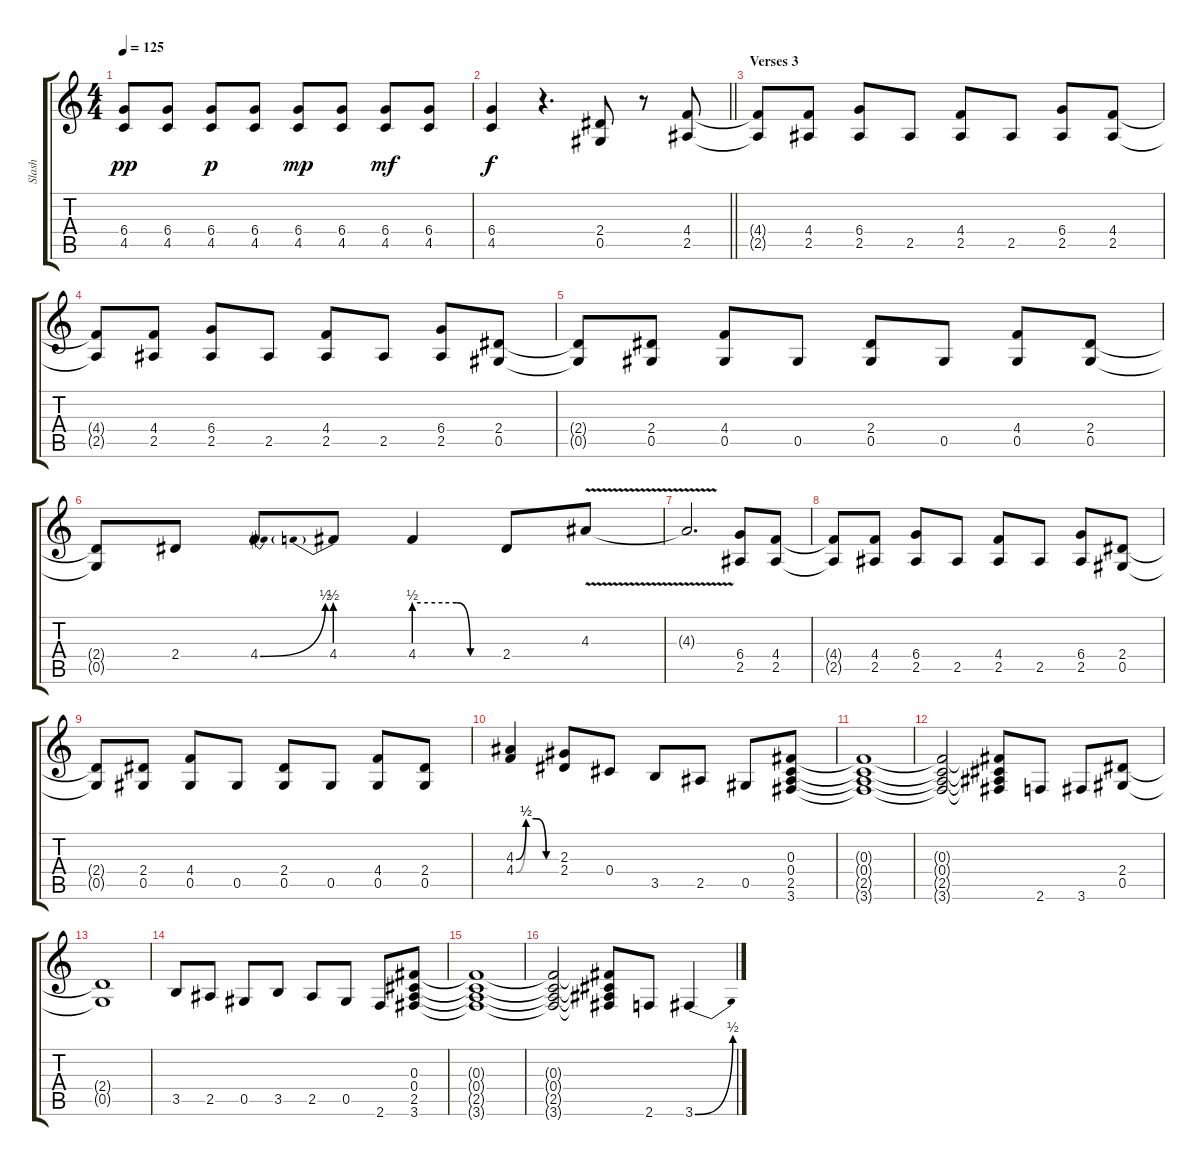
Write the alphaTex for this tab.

\track ("Slash" "Slash") {instrument distortionguitar}
\staff {score tabs}
\tuning (Eb4 Bb3 Gb3 Db3 Ab2 Eb2) {hide}
\ts (4 4)
\tempo 125
\clef g2
\ks c
(6.4 4.5).8{dy pp} (6.4 4.5).8 (6.4 4.5).8{dy p} (6.4 4.5).8 (6.4 4.5).8{dy mp} (6.4 4.5).8 (6.4 4.5).8{dy mf} (6.4 4.5).8 |
\barLineRight lightlight
(6.4 4.5).4{dy f} r.4{d} (2.4 0.5).8{volume 13 balance 12} r.8 (4.4 2.5).8 |
\section ("" "Verses 3")
(4.4{t} 2.5{t}).8 (4.4 2.5).8 (6.4 2.5).8 2.5.8 (4.4 2.5).8 2.5.8 (6.4 2.5).8 (4.4 2.5).8 |
(4.4{t} 2.5{t}).8 (4.4 2.5).8 (6.4 2.5).8 2.5.8 (4.4 2.5).8 2.5.8 (6.4 2.5).8 (2.4 0.5).8 |
(2.4{t} 0.5{t}).8 (2.4 0.5).8 (4.4 0.5).8 0.5.8 (2.4 0.5).8 0.5.8 (4.4 0.5).8 (2.4 0.5).8 |
(2.4{t} 0.5{t}).8 2.4.8 4.4{be (bend 0 0 60 2)}.8 4.4{be (prebend 0 2 60 2)}.8 4.4{be (custom 0 2 20 2 30 2 40 0 60 0)}.4 2.4.8 4.3{v}.8 |
4.3{t}.2{d} (6.4 2.5).8 (4.4 2.5).8 |
(4.4{t} 2.5{t}).8 (4.4 2.5).8 (6.4 2.5).8 2.5.8 (4.4 2.5).8 2.5.8 (6.4 2.5).8 (2.4 0.5).8 |
(2.4{t} 0.5{t}).8 (2.4 0.5).8 (4.4 0.5).8 0.5.8 (2.4 0.5).8 0.5.8 (4.4 0.5).8 (2.4 0.5).8 |
(4.3{be (custom 0 0 15 2 30 2 45 0 60 0)} 4.4{be (custom 0 0 15 2 30 2 45 0 60 0)}).4 (2.3 2.4).8 0.4.8 3.5.8 2.5.8 0.5.8 (0.3 0.4 2.5 3.6).8 |
(0.3{t} 0.4{t} 2.5{t} 3.6{t}).1 |
(0.3{t} 0.4{t} 2.5{t} 3.6{t}).2 (0.3{t} 0.4{t} 2.5{t} 3.6{t}).8 2.6.8 3.6.8 (2.4 0.5).8 |
(2.4{t} 0.5{t}).1 |
3.5.8 2.5.8 0.5.8 3.5.8 2.5.8 0.5.8 2.6.8 (0.3 0.4 2.5 3.6).8 |
(0.3{t} 0.4{t} 2.5{t} 3.6{t}).1 |
(0.3{t} 0.4{t} 2.5{t} 3.6{t}).2 (0.3{t} 0.4{t} 2.5{t} 3.6{t}).8 2.6.8 3.6{be (bend 0 0 60 2)}.4
